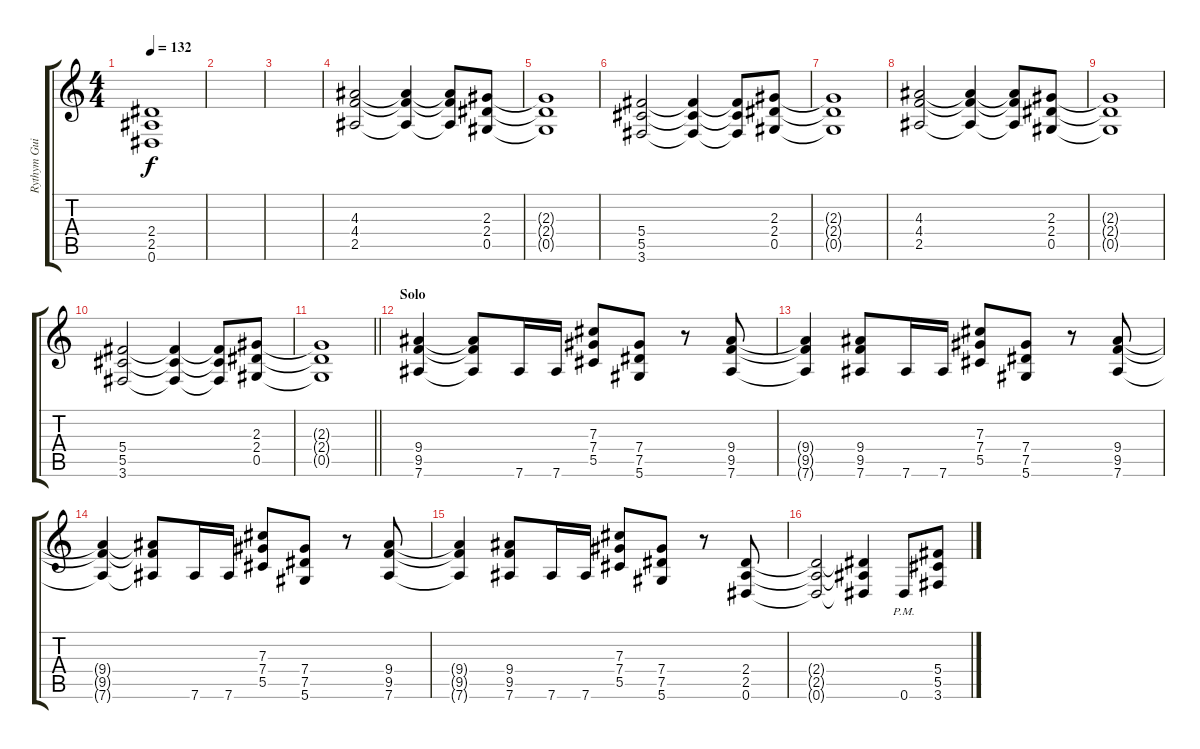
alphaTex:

\track ("Rythym Guitar" "Rythym Gui") {instrument distortionguitar}
\staff {score tabs}
\tuning (Eb4 Bb3 Gb3 Db3 Ab2 Eb2) {hide}
\ts (4 4)
\tempo 132
\clef g2
\ks c
(2.4{t} 2.5{t} 0.6{t}).1{dy f} |
|
|
(4.3 4.4 2.5).2 (4.3{t} 4.4{t} 2.5{t}).4 (4.3{t} 4.4{t} 2.5{t}).8 (2.3 2.4 0.5).8 |
(2.3{t} 2.4{t} 0.5{t}).1 |
(5.4 5.5 3.6).2 (5.4{t} 5.5{t} 3.6{t}).4 (5.4{t} 5.5{t} 3.6{t}).8 (2.3 2.4 0.5).8 |
(2.3{t} 2.4{t} 0.5{t}).1 |
(4.3 4.4 2.5).2 (4.3{t} 4.4{t} 2.5{t}).4 (4.3{t} 4.4{t} 2.5{t}).8 (2.3 2.4 0.5).8 |
(2.3{t} 2.4{t} 0.5{t}).1 |
(5.4 5.5 3.6).2 (5.4{t} 5.5{t} 3.6{t}).4 (5.4{t} 5.5{t} 3.6{t}).8 (2.3 2.4 0.5).8 |
\barLineRight lightlight
(2.3{t} 2.4{t} 0.5{t}).1 |
\section ("" "Solo")
(9.4 9.5 7.6).4 (9.4{t} 9.5{t} 7.6{t}).8 7.6.16 7.6.16 (7.3 7.4 5.5).8 (7.4 7.5 5.6).8 r.8 (9.4 9.5 7.6).8 |
(9.4{t} 9.5{t} 7.6{t}).4 (9.4 9.5 7.6).8 7.6.16 7.6.16 (7.3 7.4 5.5).8 (7.4 7.5 5.6).8 r.8 (9.4 9.5 7.6).8 |
(9.4{t} 9.5{t} 7.6{t}).4 (9.4{t} 9.5{t} 7.6{t}).8 7.6.16 7.6.16 (7.3 7.4 5.5).8 (7.4 7.5 5.6).8 r.8 (9.4 9.5 7.6).8 |
(9.4{t} 9.5{t} 7.6{t}).4 (9.4 9.5 7.6).8 7.6.16 7.6.16 (7.3 7.4 5.5).8 (7.4 7.5 5.6).8 r.8 (2.4 2.5 0.6).8 |
(2.4{t} 2.5{t} 0.6{t}).2 (2.4{t} 2.5{t} 0.6{t}).4 0.6{pm}.8 (5.4 5.5 3.6).8
